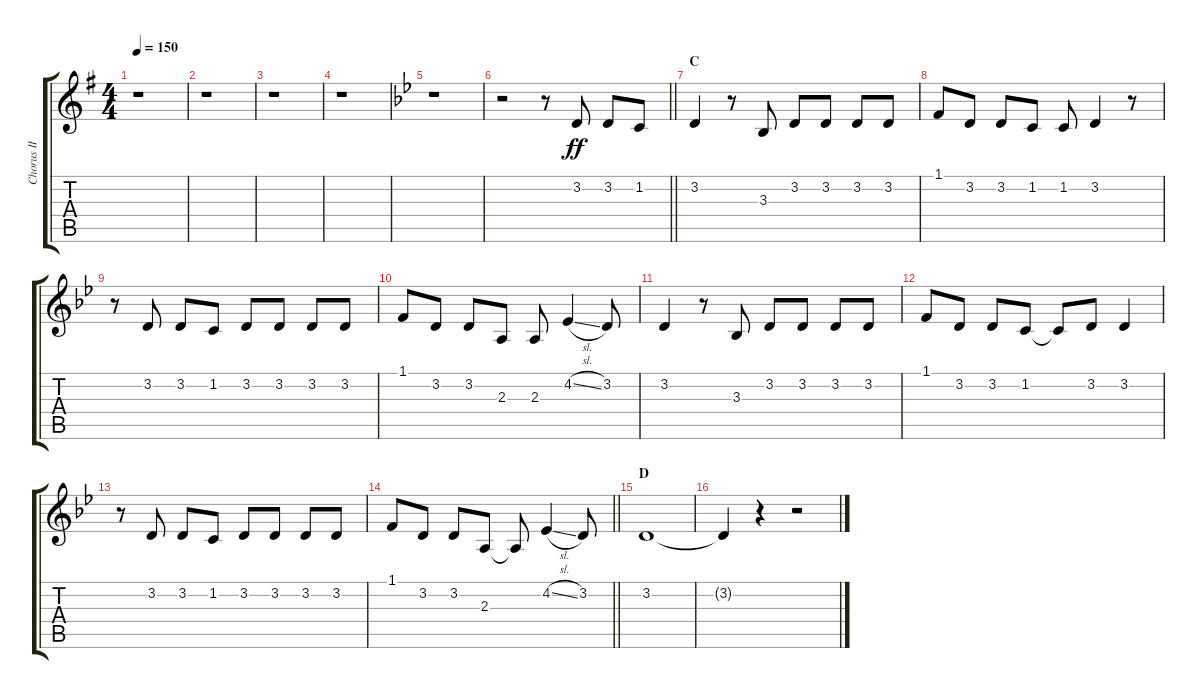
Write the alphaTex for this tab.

\track ("Chorus II" "Chorus II") {instrument voiceoohs}
\staff {score tabs}
\tuning (E4 B3 G3 D3 A2 E2) {hide}
\ts (4 4)
\tempo 150
\clef g2
\ks g
r.1{dy ff} |
r.1 |
r.1 |
r.1 |
\ks bb
r.1 |
\barLineRight lightlight
r.2 r.8 3.2.8 3.2.8 1.2.8 |
\section ("" "C")
3.2.4 r.8 3.3.8 3.2.8 3.2.8 3.2.8 3.2.8 |
1.1.8 3.2.8 3.2.8 1.2.8 1.2.8 3.2.4 r.8 |
r.8 3.2.8 3.2.8 1.2.8 3.2.8 3.2.8 3.2.8 3.2.8 |
1.1.8 3.2.8 3.2.8 2.3.8 2.3.8 4.2{sl}.4 3.2.8 |
3.2.4 r.8 3.3.8 3.2.8 3.2.8 3.2.8 3.2.8 |
1.1.8 3.2.8 3.2.8 1.2.8 1.2{t}.8 3.2.8 3.2.4 |
r.8 3.2.8 3.2.8 1.2.8 3.2.8 3.2.8 3.2.8 3.2.8 |
\barLineRight lightlight
1.1.8 3.2.8 3.2.8 2.3.8 2.3{t}.8 4.2{sl}.4 3.2.8 |
\section ("" "D")
3.2.1 |
3.2{t}.4 r.4 r.2
